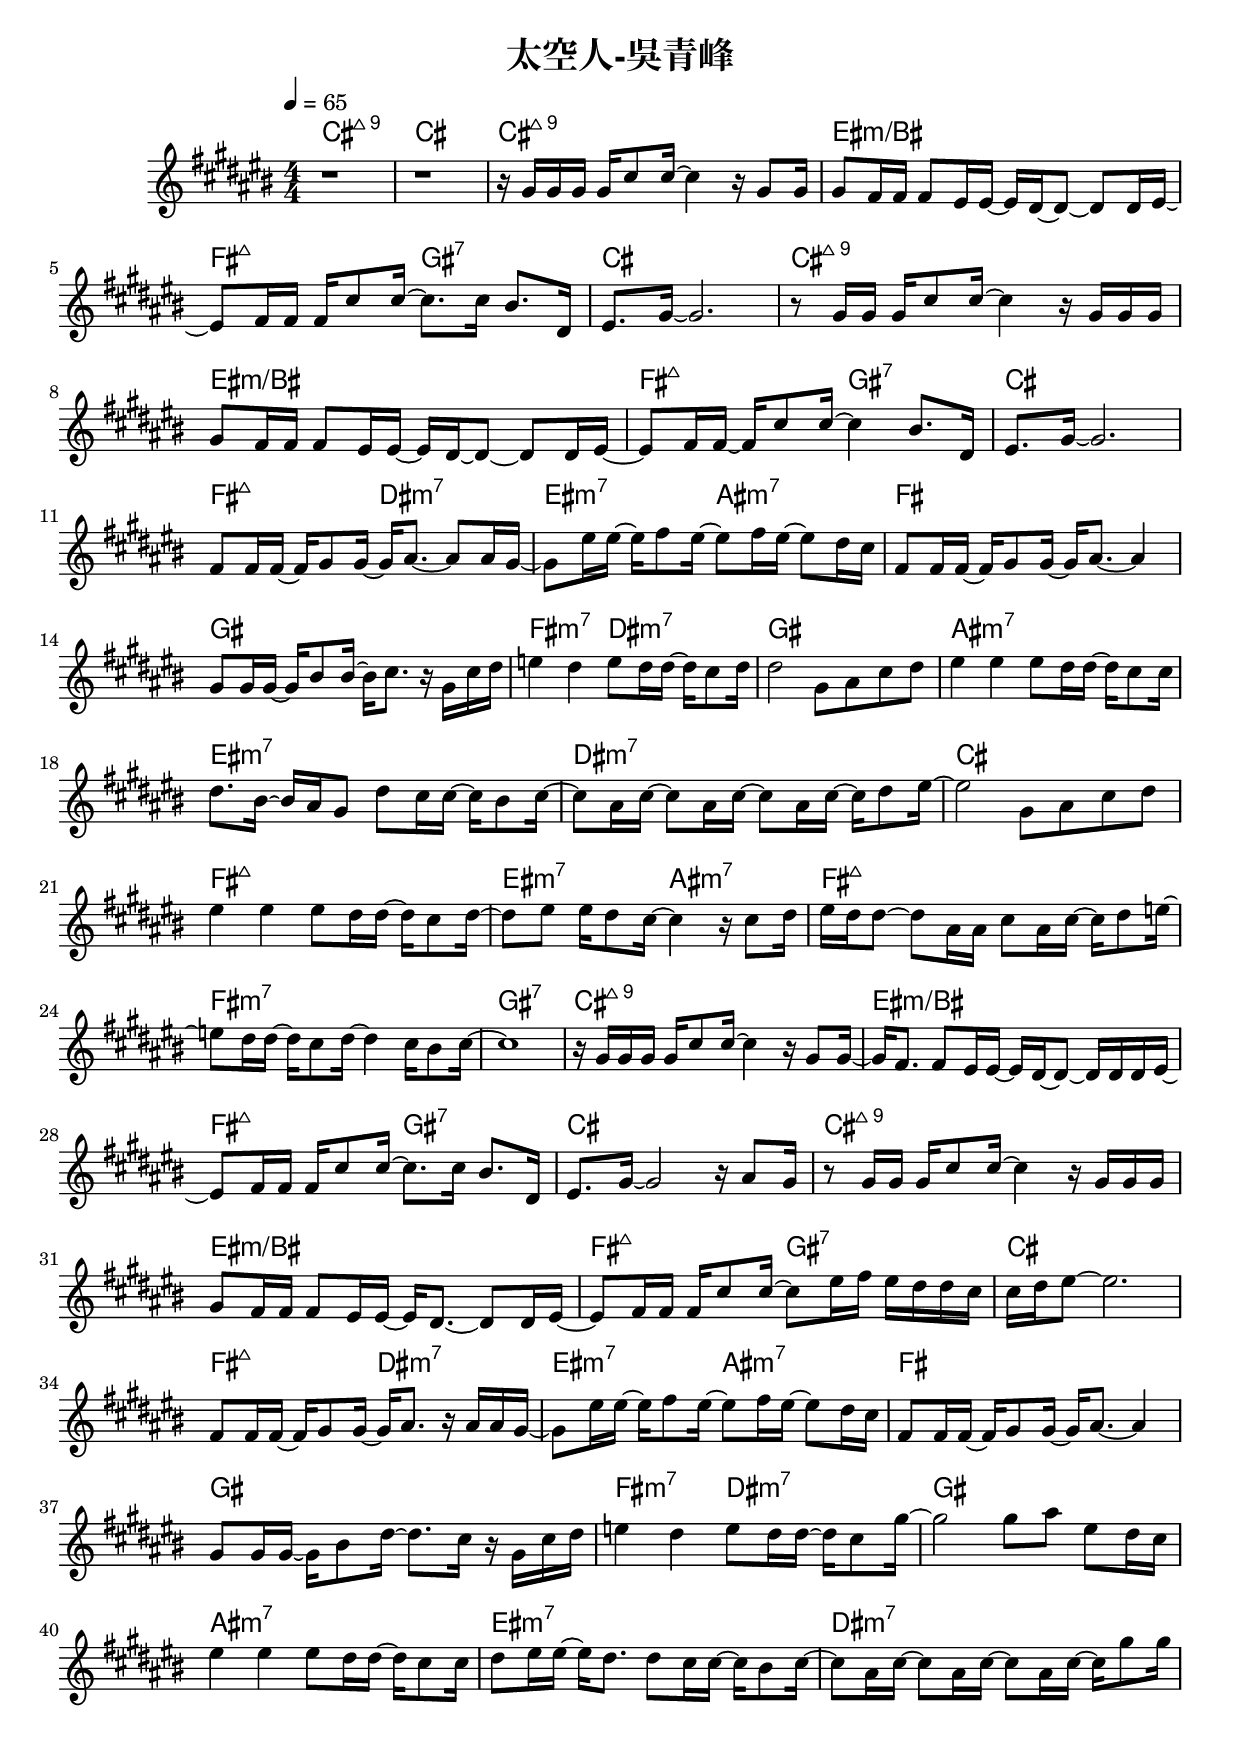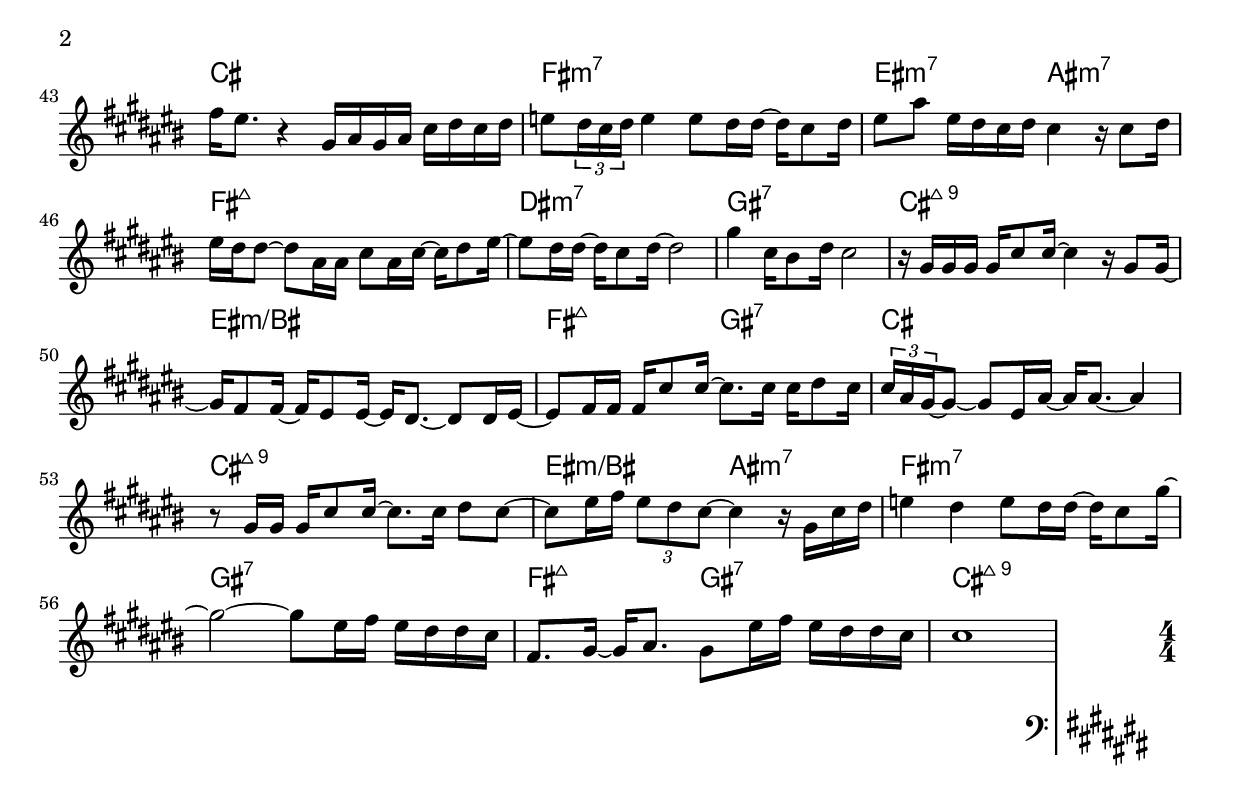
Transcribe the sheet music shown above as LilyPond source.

\header {
  title = "太空人-吳青峰"
  composer = ""
}

righthand = {\clef treble \key cis\major \numericTimeSignature \time 4/4 \tempo 4=65
  <<
  \relative cis''{
    %intro
    r1 | r |
    %verse1
    r16 gis gis gis gis cis8 cis16~ cis4 r16 gis8 gis16 |
    gis8 fis16 fis fis8 eis16 eis~ eis dis~ dis8~ dis dis16 eis~ |
    eis8 fis16 fis fis cis'8 cis16~ cis8. cis16 bis8. dis,16 |
    eis8. gis16~ gis2. |

    r8 gis16 gis gis cis8 cis16~ cis4 r16 gis gis gis |
    gis8 fis16 fis fis8 eis16 eis~ eis dis~ dis8~ dis dis16 eis~ |
    eis8 fis16 fis~ fis cis'8 cis16~ cis4 bis8. dis,16 |
    eis8. gis16~ gis2. |
    %pre-chorus 
    fis8 fis16 fis~ fis gis8 gis16~ gis16 ais8.~ ais8 ais16 gis~|
    gis8 eis'16 eis16~ eis16 fis8 eis16~ eis8 fis16 eis16~ eis8 dis16 cis |
    fis,8 fis16 fis~ fis gis8 gis16~ gis16 ais8.~ ais4 |
    gis8 gis16 gis~ gis bis8 bis16~ bis16 cis8. r16 gis cis dis |
    e4 dis e8 dis16 dis~ dis cis8 dis16 |
    dis2 gis,8 ais cis dis |
    %chorus1
    eis4 eis eis8 dis16 dis~ dis cis8 cis16 |
    dis8. bis16~ bis ais gis8 dis' cis16 cis~ cis bis8 cis16~ |
    cis8 ais16 cis~ cis8 ais16 cis~ cis8 ais16 cis~ cis16 dis8 eis16~|
    eis2 gis,8 ais cis dis |

    eis4 eis eis8 dis16 dis~ dis cis8 dis16~|
    dis8 eis eis16 dis8 cis16~ cis4 r16 cis8 dis16|
    eis dis dis8~ dis ais16 ais cis8 ais16 cis~ cis dis8 e16~|
    e8 dis16 dis~ dis cis8 dis16~ dis4 cis16 bis8 cis16~| cis1 |
    %verse2
    r16 gis gis gis gis cis8 cis16~ cis4 r16 gis8 gis16~ |
    gis16 fis8. fis8 eis16 eis~ eis dis~ dis8~ dis16 dis dis eis~ |
    eis8 fis16 fis fis cis'8 cis16~ cis8. cis16 bis8. dis,16 |
    eis8. gis16~ gis2 r16 ais8 gis16 |

    r8 gis16 gis gis cis8 cis16~ cis4 r16 gis gis gis |
    gis8 fis16 fis fis8 eis16 eis~ eis dis8.~ dis8 dis16 eis~|
    eis8 fis16 fis fis cis'8 cis16~ cis8 eis16 fis eis dis dis cis|
    cis dis eis8~ eis2.|
    %pre-chorus2
    fis,8 fis16 fis~ fis gis8 gis16~ gis ais8. r16 ais ais gis~|
    gis8 eis'16 eis~ eis fis8 eis16~ eis8 fis16 eis~ eis8 dis16 cis|
    fis,8 fis16 fis~ fis gis8 gis16~ gis ais8.~ ais4|
    gis8 gis16 gis~ gis bis8 dis16~ dis8. cis16 r gis cis dis|
    e4 dis e8 dis16 dis~ dis cis8 gis'16~ |
    gis2 gis8 ais eis dis16 cis |
    %chorus2
    eis4 eis eis8 dis16 dis~ dis cis8 cis16|
    dis8 eis16 eis~ eis dis8. dis8 cis16 cis~ cis bis8 cis16~|
    cis8 ais16 cis~ cis8 ais16 cis~ cis8 ais16 cis~ cis gis'8 gis16|
    fis eis8. r4 gis,16 ais gis ais cis dis cis dis|
    e8 \tuplet 3/2 8 {dis16 cis dis} e4 e8 dis16 dis~ dis cis8 dis16|
    eis8 ais eis16 dis cis dis cis4 r16 cis8 dis16|
    eis16 dis dis8~ dis ais16 ais cis8 ais16 cis~ cis dis8 eis16~|
    eis8 dis16 dis~ dis cis8 dis16~ dis2 |
    gis4 cis,16 bis8 dis16 cis2 |
    %verse3
    r16 gis gis gis gis cis8 cis16~ cis4 r16 gis8 gis16~ |
    gis fis8 fis16~ fis eis8 eis16~ eis dis8.~ dis8 dis16 eis~|
    eis8 fis16 fis fis cis'8 cis16~ cis8. cis16 cis dis8 cis16|
    \tuplet 3/2 8 {cis16 ais gis~} gis8~ gis eis16 ais~ ais ais8.~ ais4|

    r8 gis16 gis gis cis8 cis16~ cis8. cis16 dis8 cis~|
    cis eis16 fis \tuplet 3/2 4 {eis8 dis cis~} cis4 r16 gis cis dis|
    e4 dis e8 dis16 dis~ dis cis8 gis'16~|
    gis2~ gis8 eis16 fis eis dis dis cis|
    fis,8. gis16~ gis ais8. gis8 eis'16 fis eis dis dis cis|
    cis1 |
  
  }

  >>

}

lefthand = {\clef bass \key cis\major \numericTimeSignature \time 4/4}

chordsname = { \chordmode{
  %intro
  cis1:maj9 | cis |
  %verse1
  cis:maj9 | eis:m/bis | fis2:maj7 gis:7 | cis1 |
  cis:maj9 | eis:m/bis | fis2:maj7 gis:7 | cis1 |
  %pre-chorus1
  fis2:maj7 dis:m7 | eis:m7 ais:m7 | fis1 | gis | fis2:m7 dis:m7 | gis1 |
  %chorus1
  ais:m7 | eis:m7 | dis:m7 | cis |
  fis:maj7 | eis2:m7 ais:m7 | fis1:maj7 | fis:m7 | gis:7 |
  %verse2
  cis:maj9 | eis:m/bis | fis2:maj7 gis:7 | cis1 |
  cis:maj9 | eis:m/bis | fis2:maj7 gis:7 | cis1 |
  %pre-chorus2
  fis2:maj7 dis:m7 | eis:m7 ais:m7 | fis1 | gis | fis2:m7 dis:m7 | gis1 |
  %chorus2
  ais:m7 | eis:m7 | dis:m7 | cis |
  fis:m7 | eis2:m7 ais:m7 | fis1:maj7 | dis:m7 | gis:7 |
  %verse3
  cis:maj9 | eis:m/bis | fis2:maj7 gis:7 | cis1 |
  cis:maj9 | eis2:m/bis ais:m7 |
  fis1:m7 | gis:7 |
  fis2:maj7 gis:7 | cis1:maj9 |

  }}




\score {<<
  \new ChordNames {\chordsname}
  \new PianoStaff {
    \new Staff \righthand
    \new Staff \lefthand
    }>>

  \layout {}
  \midi {}
}